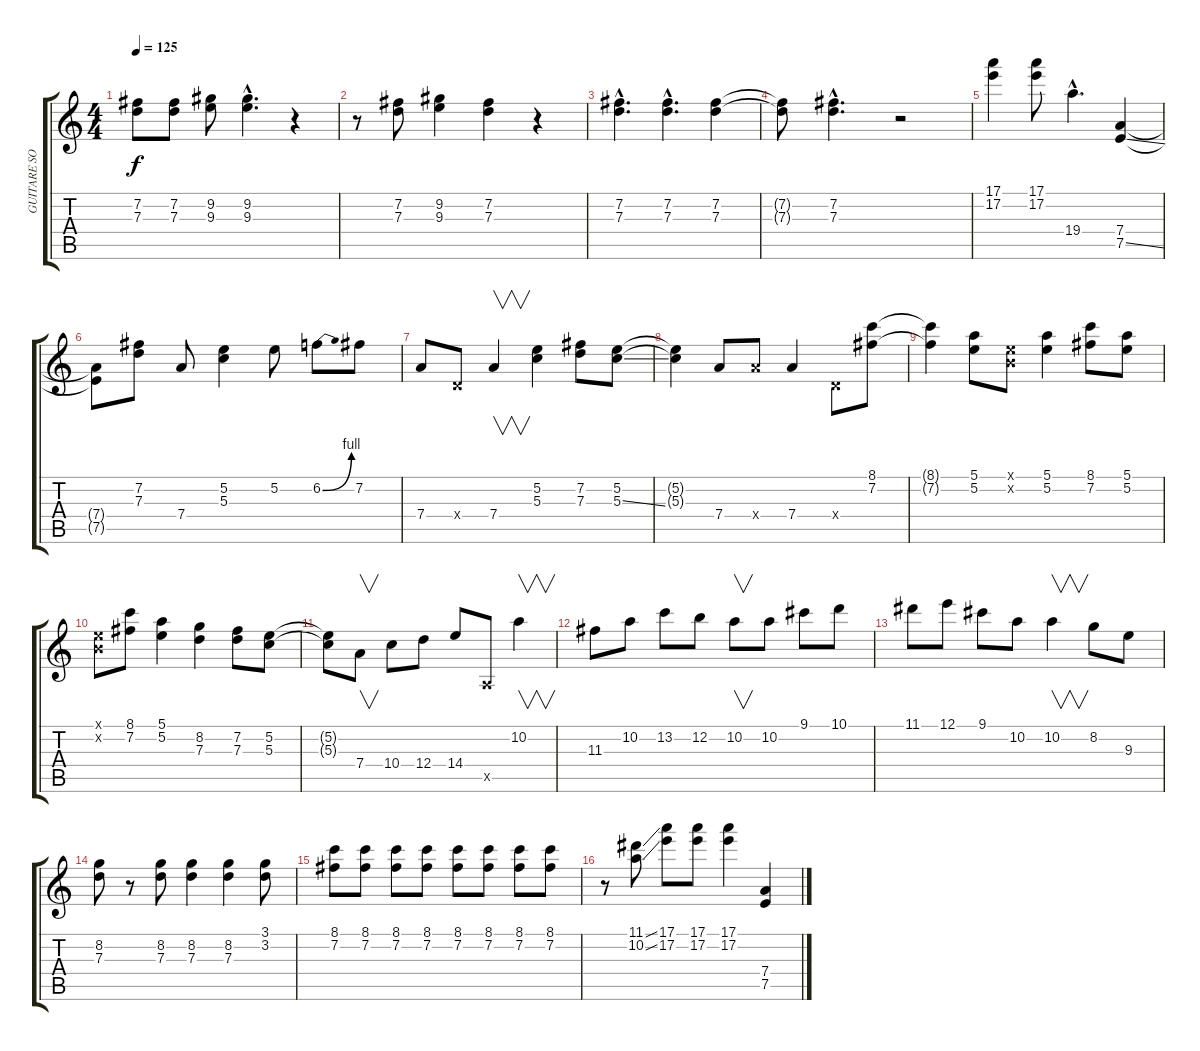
\track ("GUITARE SOLO" "GUITARE SO") {instrument overdrivenguitar}
\staff {score tabs}
\tuning (E4 B3 G3 D3 A2 E2) {hide}
\ts (4 4)
\tempo 125
\clef g2
\ks c
(7.2 7.3).8{dy f instrument overdrivenguitar} (7.2 7.3).8 (9.2 9.3).8 (9.2{hac} 9.3{hac}).4{d} r.4 |
r.8 (7.2 7.3).8 (9.2 9.3).4 (7.2 7.3).4 r.4 |
(7.2{hac} 7.3{hac}).4{d} (7.2{hac} 7.3{hac}).4{d} (7.2 7.3).4 |
(7.2{t} 7.3{t}).8 (7.2{hac} 7.3{hac}).4{d} r.2 |
(17.1 17.2).4 (17.1 17.2).8 19.4{hac}.4{d} (7.4 7.5{ss}).4 |
(7.4{t} 7.5{t}).8 (7.2 7.3).8 7.4.8 (5.2 5.3).4 5.2.8 6.2{be (bend 0 0 60 4)}.8 7.2.8 |
7.4.8 0.4{x}.8 7.4.4{v} (5.2 5.3).4 (7.2 7.3).8 (5.2 5.3{ss}).8 |
(5.2{t} 5.3{t}).4 7.4.8 7.4{x}.8 7.4.4 0.4{x}.8 (8.1 7.2).8 |
(8.1{t} 7.2{t}).4 (5.1 5.2).8 (0.1{x} 0.2{x}).8 (5.1 5.2).4 (8.1 7.2).8 (5.1 5.2).8 |
(0.1{x} 0.2{x}).8 (8.1 7.2).8 (5.1 5.2).4 (8.2 7.3).4 (7.2 7.3).8 (5.2 5.3).8 |
(5.2{t} 5.3{t}).8 7.4.8{v} 10.4.8 12.4.8 14.4.8 0.5{x}.8 10.2.4{v} |
11.3.8 10.2.8 13.2.8 12.2.8 10.2.8{v} 10.2.8 9.1.8 10.1.8 |
11.1.8 12.1.8 9.1.8 10.2.8 10.2.4{v} 8.2.8 9.3.8 |
(8.2 7.3).8 r.8 (8.2 7.3).8 (8.2 7.3).4 (8.2 7.3).4 (3.1 3.2).8 |
(8.1 7.2).8 (8.1 7.2).8 (8.1 7.2).8 (8.1 7.2).8 (8.1 7.2).8 (8.1 7.2).8 (8.1 7.2).8 (8.1 7.2).8 |
r.8 (11.1{ss} 10.2{ss}).8 (17.1 17.2).8 (17.1 17.2).8 (17.1 17.2).4 (7.4 7.5).4
